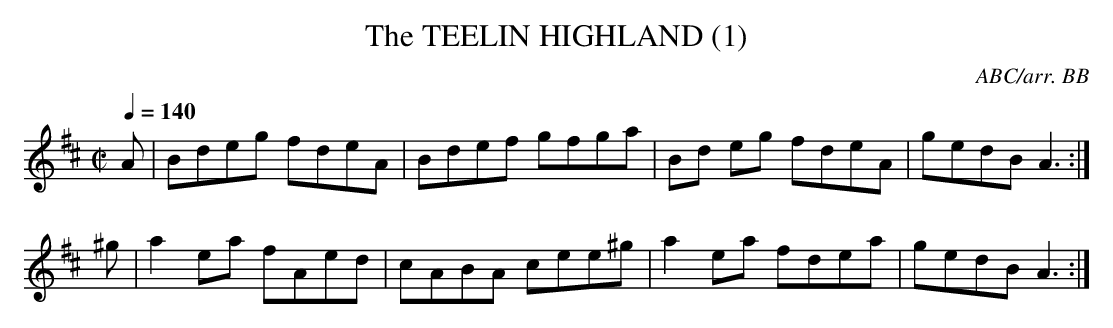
X:1
T:TEELIN HIGHLAND (1), The
C:ABC/arr. BB
Q:1/4=140
L:1/8
M:C|
K:Amix
A|Bdeg fdeA|Bdef gfga|Bd eg fdeA|gedB A3:|
^g|a2ea fAed|cABA cee^g|a2ea fdea|gedB A3:|
